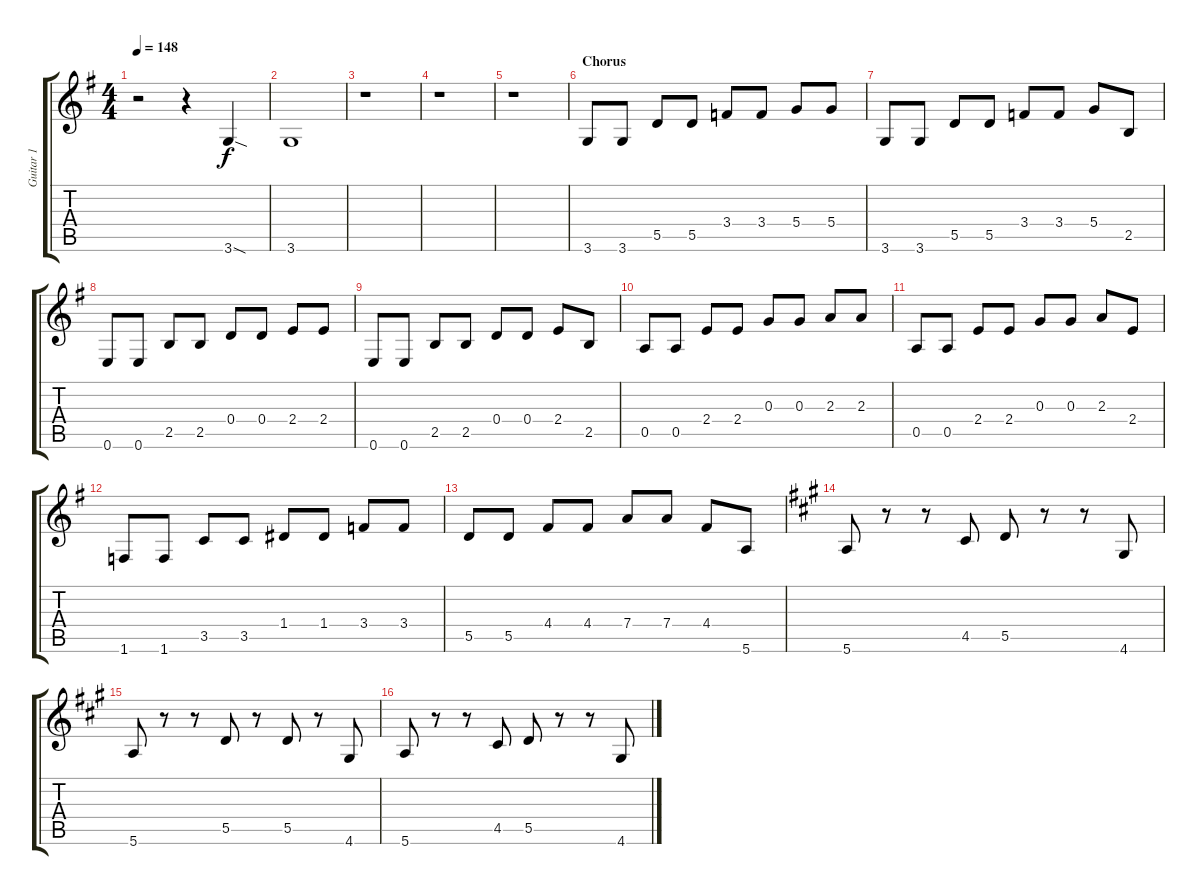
\track ("Guitar 1" "Guitar 1") {instrument electricguitarmuted}
\staff {score tabs}
\tuning (E4 B3 G3 D3 A2 E2) {hide}
\ts (4 4)
\tempo 148
\clef g2
\ks g
r.2{dy f instrument electricguitarmuted} r.4 3.6{sod}.4 |
3.6.1 |
r.1 |
r.1 |
r.1 |
\section ("" "Chorus")
3.6.8 3.6.8 5.5.8 5.5.8 3.4.8 3.4.8 5.4.8 5.4.8 |
3.6.8 3.6.8 5.5.8 5.5.8 3.4.8 3.4.8 5.4.8 2.5.8 |
0.6.8 0.6.8 2.5.8 2.5.8 0.4.8 0.4.8 2.4.8 2.4.8 |
0.6.8 0.6.8 2.5.8 2.5.8 0.4.8 0.4.8 2.4.8 2.5.8 |
0.5.8 0.5.8 2.4.8 2.4.8 0.3.8 0.3.8 2.3.8 2.3.8 |
0.5.8 0.5.8 2.4.8 2.4.8 0.3.8 0.3.8 2.3.8 2.4.8 |
1.6.8 1.6.8 3.5.8 3.5.8 1.4.8 1.4.8 3.4.8 3.4.8 |
5.5.8 5.5.8 4.4.8 4.4.8 7.4.8 7.4.8 4.4.8 5.6.8 |
\ks a
5.6.8 r.8 r.8 4.5.8 5.5.8 r.8 r.8 4.6.8 |
5.6.8 r.8 r.8 5.5.8 r.8 5.5.8 r.8 4.6.8 |
5.6.8 r.8 r.8 4.5.8 5.5.8 r.8 r.8 4.6.8
